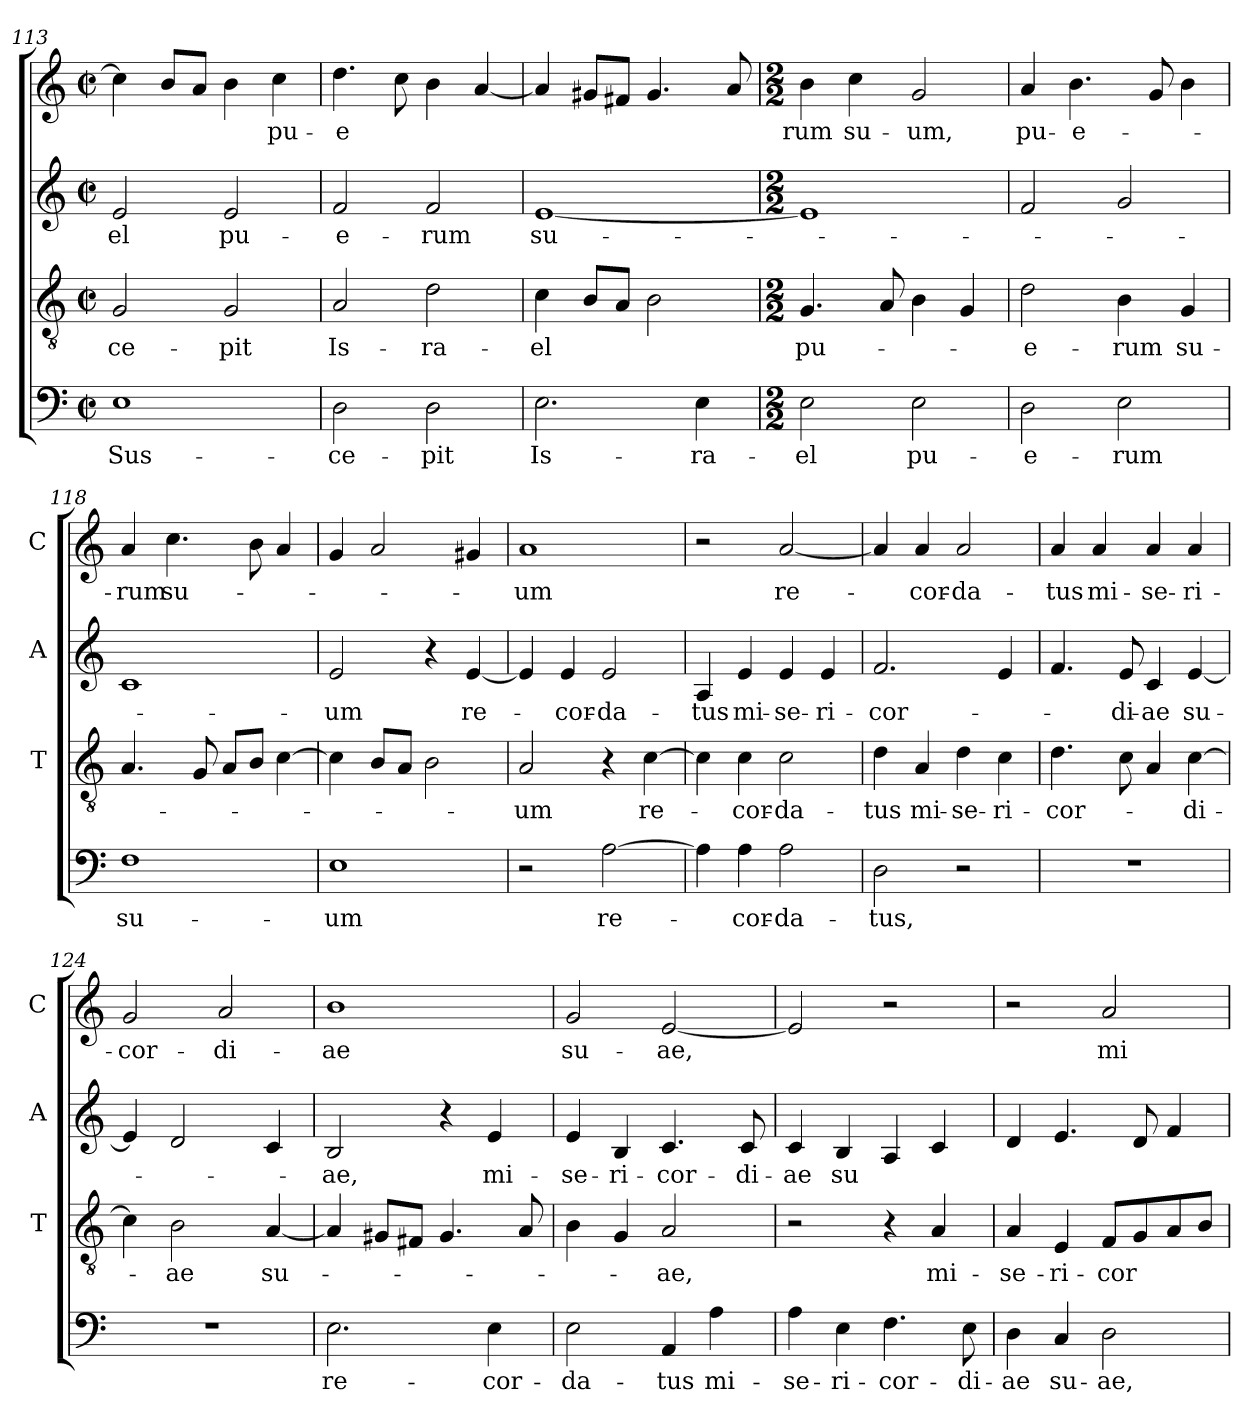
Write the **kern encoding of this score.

**kern	**text	**kern	**text	**kern	**text	**kern	**text
*part4	*part4	*part3	*part3	*part2	*part2	*part1	*part1
*staff4	*staff4	*staff3	*staff3	*staff2	*staff2	*staff1	*staff1
*	*	*I'T	*	*I'A	*	*I'C	*
*clefF4	*	*clefGv2	*	*clefG2	*	*clefG2	*
*k[]	*	*k[]	*	*k[]	*	*k[]	*
*C:	*	*C:	*	*C:	*	*C:	*
*M2/2	*	*M2/2	*	*M2/2	*	*M2/2	*
*met(c|)	*	*met(c|)	*	*met(c|)	*	*met(c|)	*
=113	=113	=113	=113	=113	=113	=113	=113
!	!LO:LY:b	!	!LO:LY:b	!	!LO:LY:b	!	!
1E	Sus-	2G/	-ce-	2e/	-el	4cc\]	.
.	.	.	.	.	.	8b/L	.
.	.	.	.	.	.	8a/J	.
!	!	!	!LO:LY:b	!	!LO:LY:b	!	!
.	.	2G/	-pit	2e/	pu-	4b\	.
!	!	!	!	!	!	!	!LO:LY:b
.	.	.	.	.	.	4cc\	pu-
=114	=114	=114	=114	=114	=114	=114	=114
!	!LO:LY:b	!	!LO:LY:b	!	!LO:LY:b	!	!LO:LY:b
2D\	-ce-	2A/	Is-	2f/	-e-	4.dd\	-e
.	.	.	.	.	.	8cc\	.
!	!LO:LY:b	!	!LO:LY:b	!	!LO:LY:b	!	!
2D\	-pit	2d\	-ra-	2f/	-rum	4b\	.
.	.	.	.	.	.	[4a/	.
=115	=115	=115	=115	=115	=115	=115	=115
!	!LO:LY:b	!	!LO:LY:b	!	!LO:LY:b	!	!
2.E\	Is-	4c\	-el	[1e	su-	4a/]	.
.	.	8B/L	.	.	.	8g#/L	.
.	.	8A/J	.	.	.	8f#/J	.
.	.	2B\	.	.	.	4.g#/	.
!	!LO:LY:b	!	!	!	!	!	!
4E\	-ra-	.	.	.	.	.	.
.	.	.	.	.	.	8a/	.
!!LO:PB:g=z
=116	=116	=116	=116	=116	=116	=116	=116
*M2/2	*	*M2/2	*	*M2/2	*	*M2/2	*
!	!LO:LY:b	!	!LO:LY:b	!	!	!	!LO:LY:b
2E\	-­el	4.G/	pu-	1e]	.	4b\	­rum
!	!	!	!	!	!	!	!LO:LY:b
.	.	.	.	.	.	4cc\	su-
.	.	8A/	.	.	.	.	.
!	!LO:LY:b	!	!	!	!	!	!LO:LY:b
2E\	pu-	4B\	.	.	.	2g/	-um,
.	.	4G/	.	.	.	.	.
=117	=117	=117	=117	=117	=117	=117	=117
!	!LO:LY:b	!	!LO:LY:b	!	!	!	!LO:LY:b
2D\	-e-	2d\	-e-	2f/	.	4a/	pu-
!	!	!	!	!	!	!	!LO:LY:b
.	.	.	.	.	.	4.b\	-e-
!	!LO:LY:b	!	!LO:LY:b	!	!	!	!
2E\	-rum	4B\	-rum	2g/	.	.	.
.	.	.	.	.	.	8g/	.
!	!	!	!LO:LY:b	!	!	!	!
.	.	4G/	su-	.	.	4b\	.
=118	=118	=118	=118	=118	=118	=118	=118
!	!LO:LY:b	!	!	!	!	!	!LO:LY:b
1F	su-	4.A/	.	1c	.	4a/	-rum
!	!	!	!	!	!	!	!LO:LY:b
.	.	.	.	.	.	4.cc\	su-
.	.	8G/	.	.	.	.	.
.	.	8A/L	.	.	.	.	.
.	.	8B/J	.	.	.	8b\	.
.	.	[4c\	.	.	.	4a/	.
=119	=119	=119	=119	=119	=119	=119	=119
!	!LO:LY:b	!	!	!	!LO:LY:b	!	!
1E	-um	4c\]	.	2e/	-um	4g/	.
.	.	8B/L	.	.	.	2a/	.
.	.	8A/J	.	.	.	.	.
.	.	2B\	.	4r	.	.	.
!	!	!	!	!	!LO:LY:b	!	!
.	.	.	.	[4e/	re-	4g#/	.
=120	=120	=120	=120	=120	=120	=120	=120
!	!	!	!LO:LY:b	!	!	!	!LO:LY:b
2r	.	2A/	-um	4e/]	.	1a	-um
!	!	!	!	!	!LO:LY:b	!	!
.	.	.	.	4e/	-cor-	.	.
!	!LO:LY:b	!	!	!	!LO:LY:b	!	!
[2A\	re-	4r	.	2e/	-da-	.	.
!	!	!	!LO:LY:b	!	!	!	!
.	.	[4c\	re-	.	.	.	.
=121	=121	=121	=121	=121	=121	=121	=121
!	!	!	!	!	!LO:LY:b	!	!
4A\]	.	4c\]	.	4A/	-tus	2r	.
!	!LO:LY:b	!	!LO:LY:b	!	!LO:LY:b	!	!
4A\	-cor-	4c\	-cor-	4e/	mi-	.	.
!	!LO:LY:b	!	!LO:LY:b	!	!LO:LY:b	!	!LO:LY:b
2A\	-da-	2c\	-da-	4e/	-se-	[2a/	re-
!	!	!	!	!	!LO:LY:b	!	!
.	.	.	.	4e/	-ri-	.	.
!!LO:LB:g=z
=122	=122	=122	=122	=122	=122	=122	=122
!	!LO:LY:b	!	!LO:LY:b	!	!LO:LY:b	!	!
2D\	-­tus,	4d\	-­tus	2.f/	-­cor-	4a/]	.
!	!	!	!LO:LY:b	!	!	!	!LO:LY:b
.	.	4A/	mi-	.	.	4a/	-cor-
!	!	!	!LO:LY:b	!	!	!	!LO:LY:b
2r	.	4d\	-se-	.	.	2a/	-da-
!	!	!	!LO:LY:b	!	!	!	!
.	.	4c\	-ri-	4e/	.	.	.
=123	=123	=123	=123	=123	=123	=123	=123
!	!	!	!LO:LY:b	!	!	!	!LO:LY:b
1r	.	4.d\	-cor-	4.f/	.	4a/	-tus
!	!	!	!	!	!	!	!LO:LY:b
.	.	.	.	.	.	4a/	mi-
!	!	!	!	!	!LO:LY:b	!	!
.	.	8c\	.	8e/	-di-	.	.
!	!	!	!	!	!LO:LY:b	!	!LO:LY:b
.	.	4A/	.	4c/	-ae	4a/	-se-
!	!	!	!LO:LY:b	!	!LO:LY:b	!	!LO:LY:b
.	.	[4c\	-di-	[4e/	su-	4a/	-ri-
=124	=124	=124	=124	=124	=124	=124	=124
!	!	!	!	!	!	!	!LO:LY:b
1r	.	4c\]	.	4e/]	.	2g/	-cor-
!	!	!	!LO:LY:b	!	!	!	!
.	.	2B\	-ae	2d/	.	.	.
!	!	!	!	!	!	!	!LO:LY:b
.	.	.	.	.	.	2a/	-di-
!	!	!	!LO:LY:b	!	!	!	!
.	.	[4A/	su-	4c/	.	.	.
=125	=125	=125	=125	=125	=125	=125	=125
!	!LO:LY:b	!	!	!	!LO:LY:b	!	!LO:LY:b
2.E\	re-	4A/]	.	2B/	-ae,	1b	-ae
.	.	8G#/L	.	.	.	.	.
.	.	8F#/J	.	.	.	.	.
.	.	4.G#/	.	4r	.	.	.
!	!LO:LY:b	!	!	!	!LO:LY:b	!	!
4E\	-cor-	.	.	4e/	mi-	.	.
.	.	8A/	.	.	.	.	.
=126	=126	=126	=126	=126	=126	=126	=126
!	!LO:LY:b	!	!	!	!LO:LY:b	!	!LO:LY:b
2E\	-da-	4B\	.	4e/	-se-	2g/	su-
!	!	!	!	!	!LO:LY:b	!	!
.	.	4G/	.	4B/	-ri-	.	.
!	!LO:LY:b	!	!LO:LY:b	!	!LO:LY:b	!	!LO:LY:b
4AA/	-tus	2A/	-ae,	4.c/	-cor-	[2e/	-ae,
!	!LO:LY:b	!	!	!	!	!	!
4A\	mi-	.	.	.	.	.	.
!	!	!	!	!	!LO:LY:b	!	!
.	.	.	.	8c/	-di-	.	.
=127	=127	=127	=127	=127	=127	=127	=127
!	!LO:LY:b	!	!	!	!LO:LY:b	!	!
4A\	-se-	2r	.	4c/	-ae	2e/]	.
!	!LO:LY:b	!	!	!	!LO:LY:b	!	!
4E\	-ri-	.	.	4B/	su	.	.
!	!LO:LY:b	!	!	!	!	!	!
4.F\	-cor-	4r	.	4A/	.	2r	.
!	!	!	!LO:LY:b	!	!	!	!
.	.	4A/	mi-	4c/	.	.	.
!	!LO:LY:b	!	!	!	!	!	!
8E\	-di-	.	.	.	.	.	.
!!LO:LB:g=z
=128	=128	=128	=128	=128	=128	=128	=128
!	!LO:LY:b	!	!LO:LY:b	!	!	!	!
4D\	-­ae	4A/	-­se-	4d/	.	2r	.
!	!LO:LY:b	!	!LO:LY:b	!	!	!	!
4C/	su-	4E/	-ri-	4.e/	.	.	.
!	!LO:LY:b	!	!LO:LY:b	!	!	!	!LO:LY:b
2D\	-ae,	8F/L	-cor	.	.	2a/	mi-
.	.	8G/	.	8d/	.	.	.
.	.	8A/	.	4f/	.	.	.
.	.	8B/J	.	.	.	.	.
=	=	=	=	=	=	=	=
*-	*-	*-	*-	*-	*-	*-	*-
